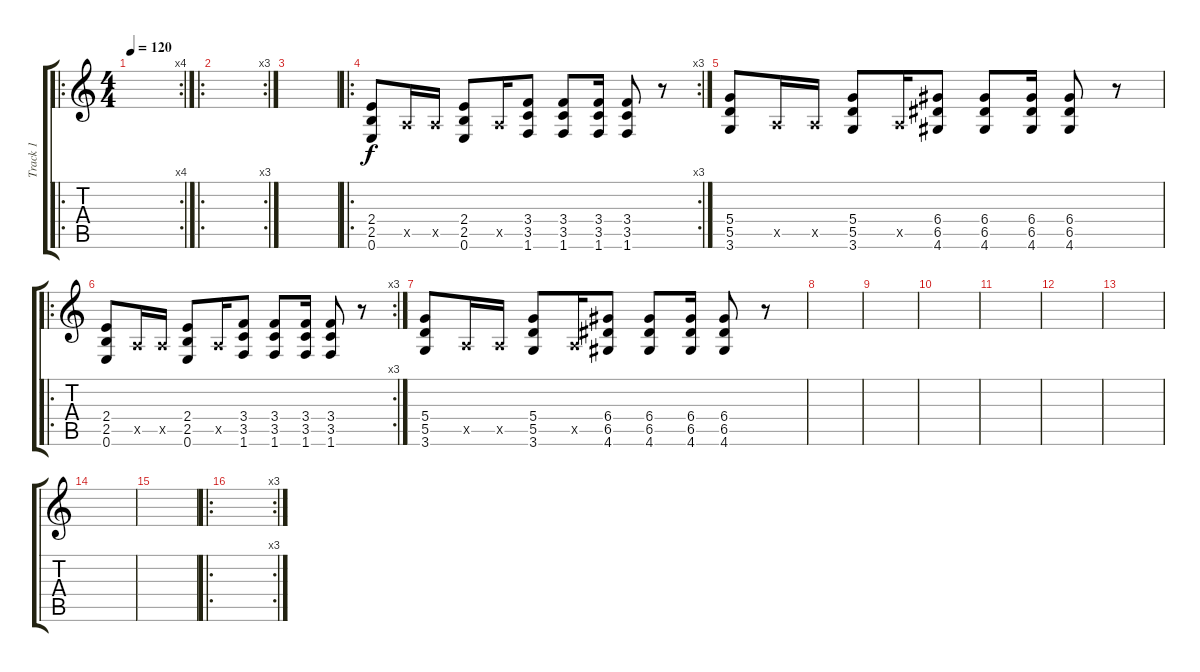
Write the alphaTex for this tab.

\track ("Track 1" "Track 1") {instrument acousticguitarsteel}
\staff {score tabs}
\tuning (E4 B3 G3 D3 A2 E2) {hide}
\ro
\rc 4
\ts (4 4)
\tempo 120
\clef g2
\ks c
|
\ro
\rc 3
|
|
\ro
\rc 3
(2.4 2.5 0.6).8 0.5{x}.16 0.5{x}.16 (2.4 2.5 0.6).8 0.5{x}.16 (3.4 3.5 1.6).8 (3.4 3.5 1.6).8 (3.4 3.5 1.6).16 (3.4 3.5 1.6).8 r.8 |
(5.4 5.5 3.6).8 0.5{x}.16 0.5{x}.16 (5.4 5.5 3.6).8 0.5{x}.16 (6.4 6.5 4.6).8 (6.4 6.5 4.6).8 (6.4 6.5 4.6).16 (6.4 6.5 4.6).8 r.8 |
\ro
\rc 3
(2.4 2.5 0.6).8 0.5{x}.16 0.5{x}.16 (2.4 2.5 0.6).8 0.5{x}.16 (3.4 3.5 1.6).8 (3.4 3.5 1.6).8 (3.4 3.5 1.6).16 (3.4 3.5 1.6).8 r.8 |
(5.4 5.5 3.6).8 0.5{x}.16 0.5{x}.16 (5.4 5.5 3.6).8 0.5{x}.16 (6.4 6.5 4.6).8 (6.4 6.5 4.6).8 (6.4 6.5 4.6).16 (6.4 6.5 4.6).8 r.8 |
|
|
|
|
|
|
|
|
\ro
\rc 3
